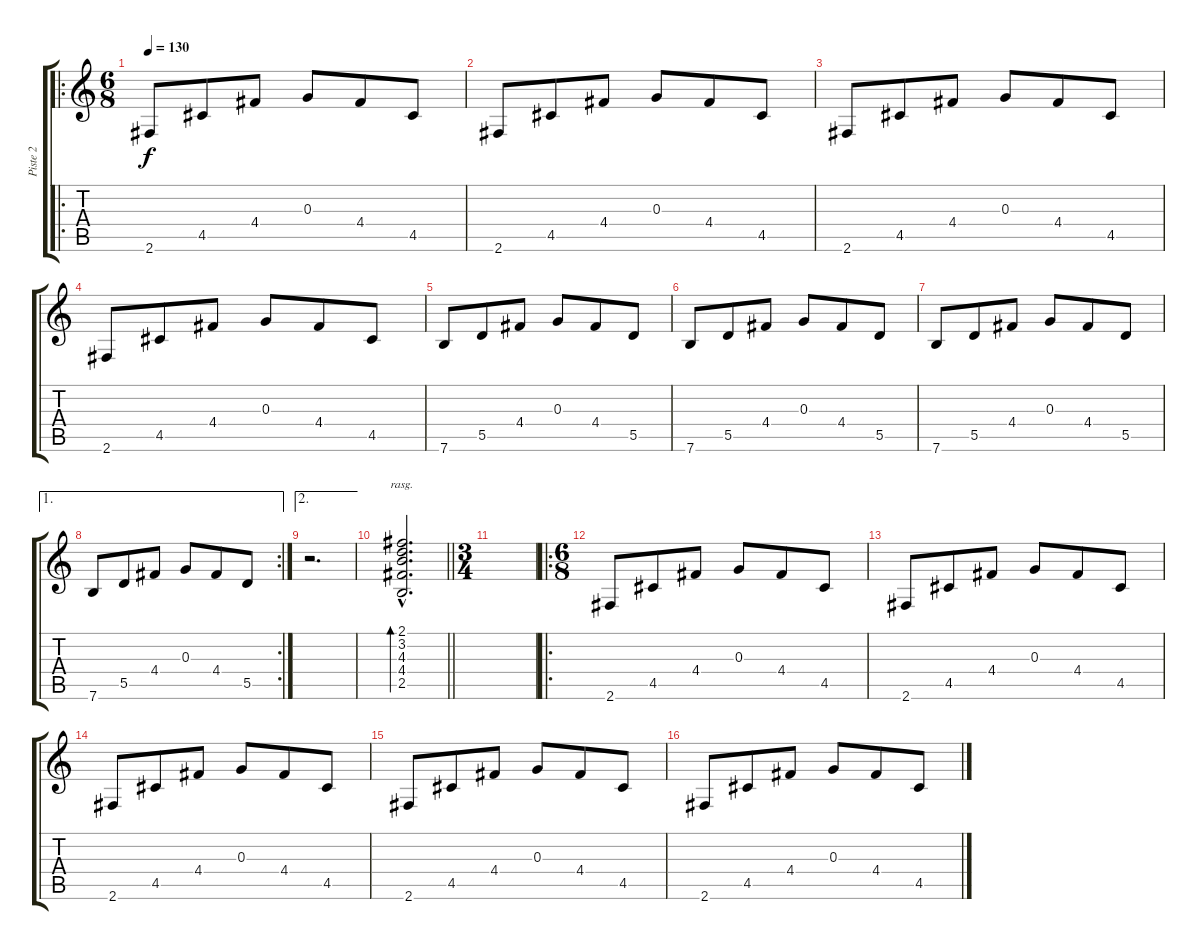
\track ("Piste 2" "Piste 2") {instrument acousticguitarnylon}
\staff {score tabs}
\tuning (E4 B3 G3 D3 A2 E2) {hide}
\ro
\ts (6 8)
\tempo 130
\clef g2
\ks c
2.6.8{dy f instrument acousticguitarnylon} 4.5.8 4.4.8 0.3.8 4.4.8 4.5.8 |
2.6.8 4.5.8 4.4.8 0.3.8 4.4.8 4.5.8 |
2.6.8 4.5.8 4.4.8 0.3.8 4.4.8 4.5.8 |
2.6.8 4.5.8 4.4.8 0.3.8 4.4.8 4.5.8 |
7.6.8 5.5.8 4.4.8 0.3.8 4.4.8 5.5.8 |
7.6.8 5.5.8 4.4.8 0.3.8 4.4.8 5.5.8 |
7.6.8 5.5.8 4.4.8 0.3.8 4.4.8 5.5.8 |
\ae 1
\rc 2
7.6.8 5.5.8 4.4.8 0.3.8 4.4.8 5.5.8 |
\ae 2
r.2{d} |
\barLineRight lightlight
(2.1{hac} 3.2{hac} 4.3{hac} 4.4{hac} 2.5{hac}).2{d bd 480 rasg ii} |
\ts (3 4)
|
\ro
\ts (6 8)
2.6.8 4.5.8 4.4.8 0.3.8 4.4.8 4.5.8 |
2.6.8 4.5.8 4.4.8 0.3.8 4.4.8 4.5.8 |
2.6.8 4.5.8 4.4.8 0.3.8 4.4.8 4.5.8 |
2.6.8 4.5.8 4.4.8 0.3.8 4.4.8 4.5.8 |
2.6.8 4.5.8 4.4.8 0.3.8 4.4.8 4.5.8
